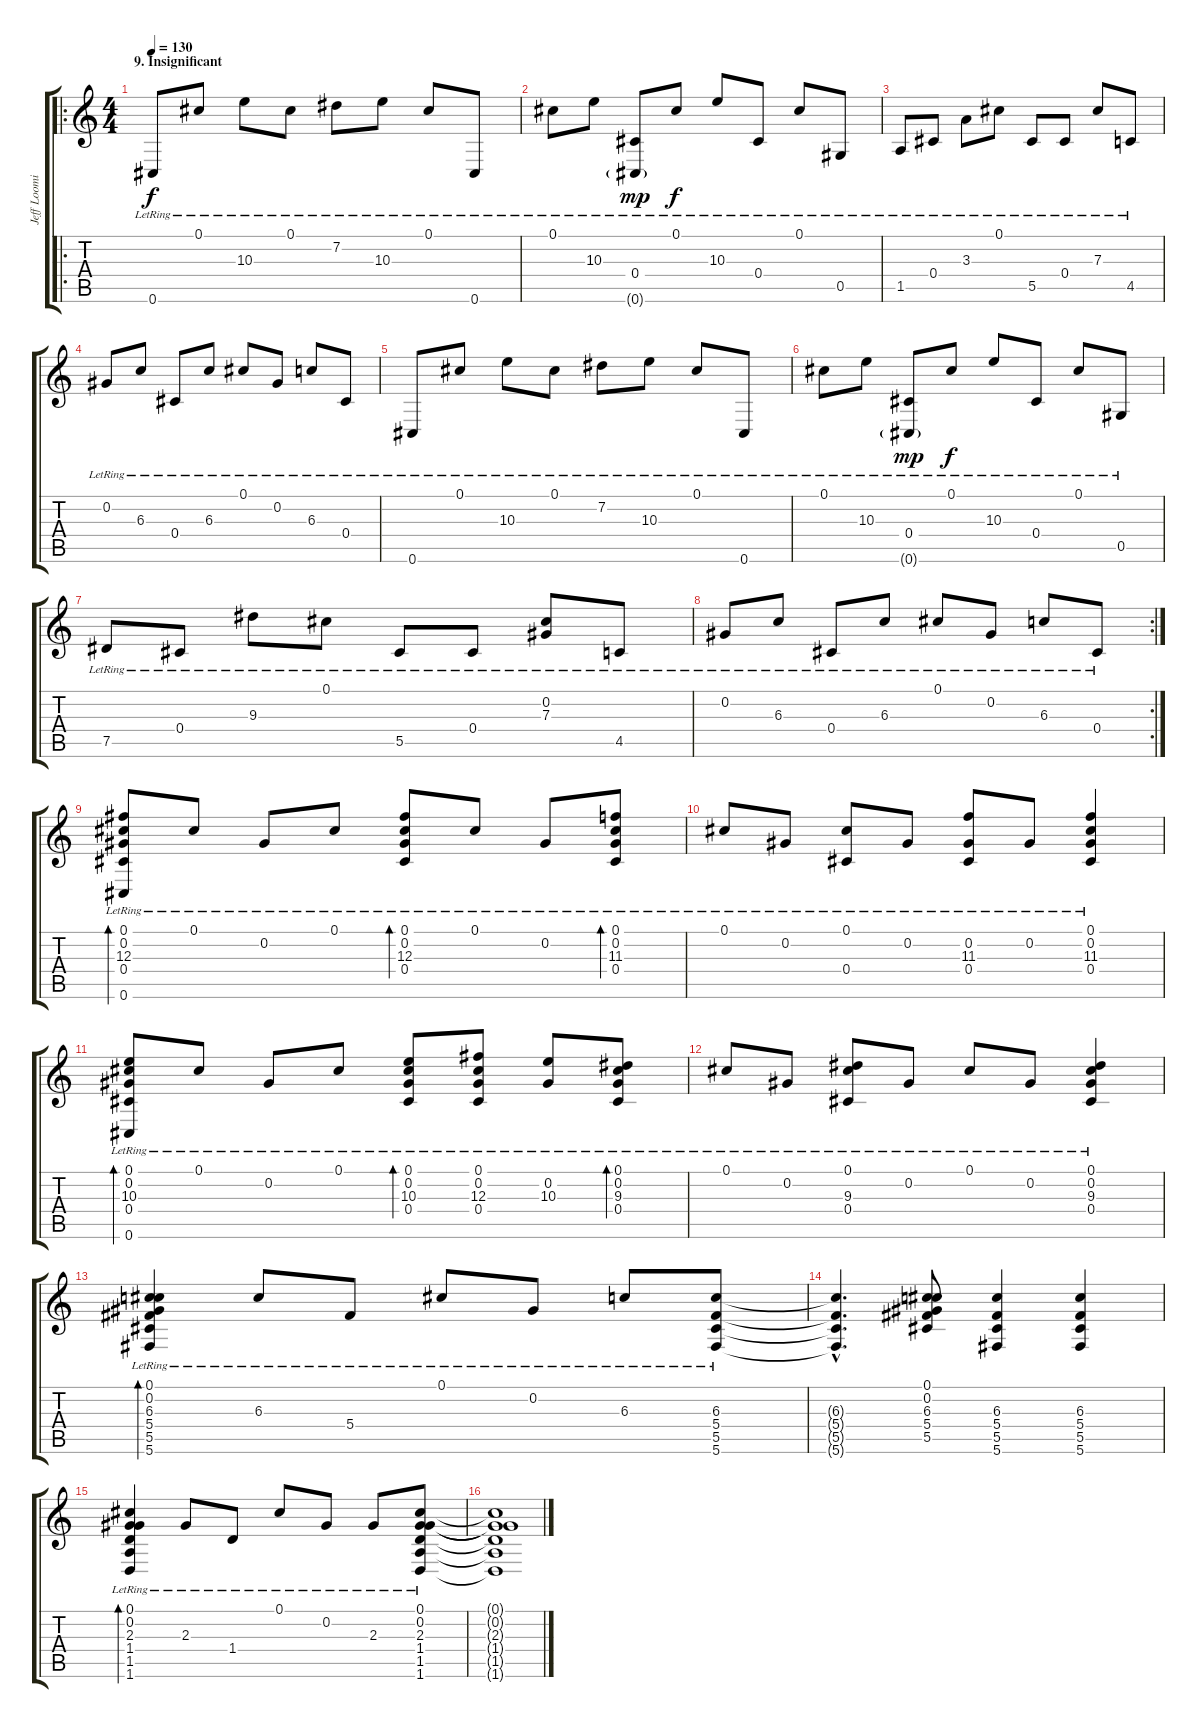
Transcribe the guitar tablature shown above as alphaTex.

\track ("Jeff Loomis Db" "Jeff Loomi") {instrument acousticguitarsteel}
\staff {score tabs}
\tuning (Db4 Ab3 Gb3 Db3 Ab2 Db2) {hide}
\ro
\ts (4 4)
\section ("" "9. Insignificant")
\tempo 130
\clef g2
\ks c
0.6{lr}.8{dy f instrument acousticguitarsteel} 0.1{lr}.8 10.3{lr}.8 0.1{lr}.8 7.2{lr}.8 10.3{lr}.8 0.1{lr}.8 0.6{lr}.8 |
0.1{lr}.8 10.3{lr}.8 (0.4{lr} 0.6{g lr}).8{dy mp} 0.1{lr}.8{dy f} 10.3{lr}.8 0.4{lr}.8 0.1{lr}.8 0.5{lr}.8 |
1.5{lr}.8 0.4{lr}.8 3.3{lr}.8 0.1{lr}.8 5.5{lr}.8 0.4{lr}.8 7.3{lr}.8 4.5{lr}.8 |
0.2{lr}.8 6.3{lr}.8 0.4{lr}.8 6.3{lr}.8 0.1{lr}.8 0.2{lr}.8 6.3{lr}.8 0.4{lr}.8 |
0.6{lr}.8 0.1{lr}.8 10.3{lr}.8 0.1{lr}.8 7.2{lr}.8 10.3{lr}.8 0.1{lr}.8 0.6{lr}.8 |
0.1{lr}.8 10.3{lr}.8 (0.4{lr} 0.6{g lr}).8{dy mp} 0.1{lr}.8{dy f} 10.3{lr}.8 0.4{lr}.8 0.1{lr}.8 0.5{lr}.8 |
7.5{lr}.8 0.4{lr}.8 9.3{lr}.8 0.1{lr}.8 5.5{lr}.8 0.4{lr}.8 (0.2{lr} 7.3{lr}).8 4.5{lr}.8 |
\rc 2
0.2{lr}.8 6.3{lr}.8 0.4{lr}.8 6.3{lr}.8 0.1{lr}.8 0.2{lr}.8 6.3{lr}.8 0.4{lr}.8 |
(0.1{lr} 0.2{lr} 12.3{lr} 0.4{lr} 0.6{lr}).8{bd 60} 0.1{lr}.8 0.2{lr}.8 0.1{lr}.8 (0.1{lr} 0.2{lr} 12.3{lr} 0.4{lr}).8{bd 60} 0.1{lr}.8 0.2{lr}.8 (0.1{lr} 0.2{lr} 11.3{lr} 0.4{lr}).8{bd 60} |
0.1{lr}.8 0.2{lr}.8 (0.1{lr} 0.4{lr}).8 0.2{lr}.8 (0.2{lr} 11.3{lr} 0.4{lr}).8 0.2{lr}.8 (0.1{lr} 0.2{lr} 11.3{lr} 0.4{lr}).4 |
(0.1{lr} 0.2{lr} 10.3{lr} 0.4{lr} 0.6{lr}).8{bd 60} 0.1{lr}.8 0.2{lr}.8 0.1{lr}.8 (0.1{lr} 0.2{lr} 10.3{lr} 0.4{lr}).8{bd 60} (0.1{lr} 0.2 12.3 0.4).8 (0.2{lr} 10.3).8 (0.1{lr} 0.2{lr} 9.3{lr} 0.4{lr}).8{bd 60} |
0.1{lr}.8 0.2{lr}.8 (0.1{lr} 9.3{lr} 0.4{lr}).8 0.2{lr}.8 0.1{lr}.8 0.2{lr}.8 (0.1{lr} 0.2{lr} 9.3{lr} 0.4{lr}).4 |
(0.1{lr} 0.2{lr} 6.3{lr} 5.4{lr} 5.5{lr} 5.6{lr}).4{bd 60} 6.3{lr}.8 5.4{lr}.8 0.1{lr}.8 0.2{lr}.8 6.3{lr}.8 (6.3{lr} 5.4{lr} 5.5{lr} 5.6{lr}).8 |
(6.3{hac t} 5.4{hac t} 5.5{hac t} 5.6{hac t}).4{d} (0.1 0.2 6.3 5.4 5.5).8 (6.3 5.4 5.5 5.6).4 (6.3 5.4 5.5 5.6).4 |
(0.1{lr} 0.2{lr} 2.3{lr} 1.4{lr} 1.5{lr} 1.6{lr}).4{bd 60} 2.3{lr}.8 1.4{lr}.8 0.1{lr}.8 0.2{lr}.8 2.3{lr}.8 (0.1 0.2 2.3{lr} 1.4{lr} 1.5{lr} 1.6{lr}).8 |
(0.1{t} 0.2{t} 2.3{t} 1.4{t} 1.5{t} 1.6{t}).1
